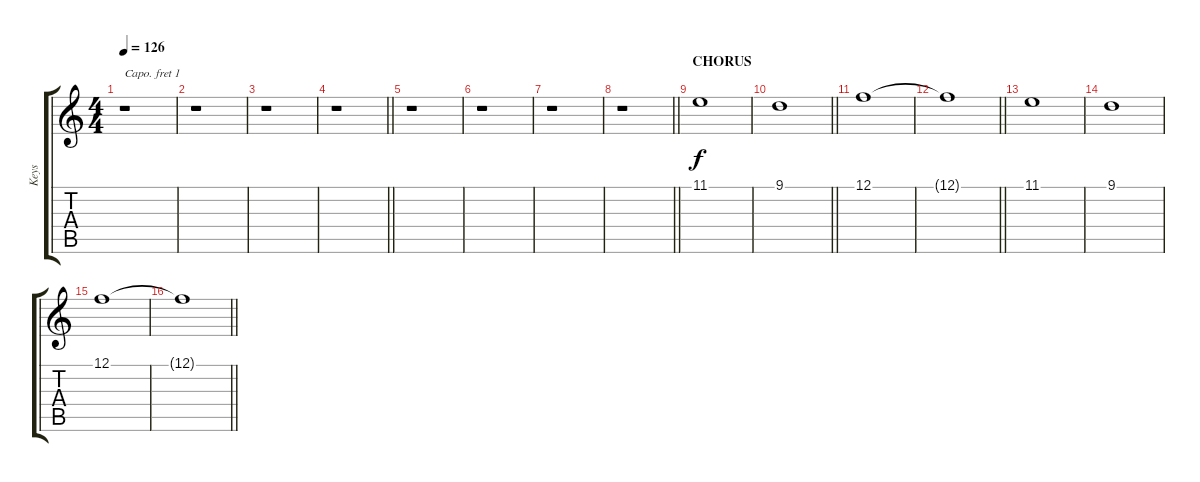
\track ("Keys" "Keys") {instrument stringensemble1}
\staff {score tabs}
\capo 1
\tuning (E4 B3 G3 D3 A2 E2) {hide}
\ts (4 4)
\tempo 126
\clef g2
\ks c
r.1{dy f} |
r.1 |
r.1 |
\barLineRight lightlight
r.1 |
r.1 |
r.1 |
r.1 |
\barLineRight lightlight
r.1 |
\section ("" "CHORUS")
11.1.1 |
\barLineRight lightlight
9.1.1 |
12.1.1 |
\barLineRight lightlight
12.1{t}.1 |
11.1.1 |
9.1.1 |
12.1.1 |
\barLineRight lightlight
12.1{t}.1
